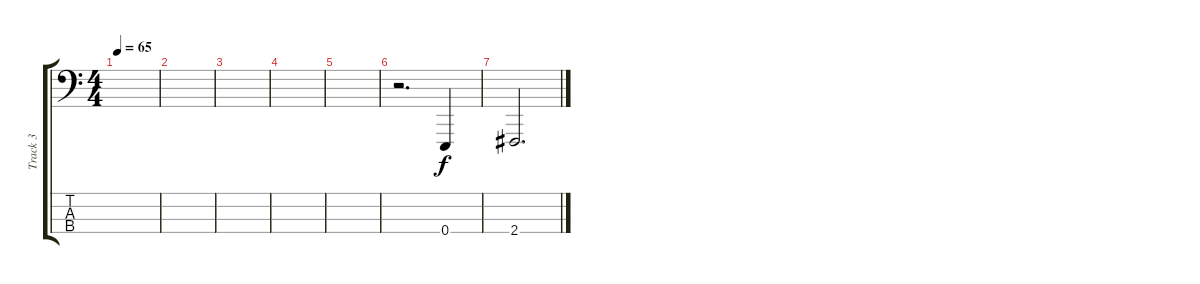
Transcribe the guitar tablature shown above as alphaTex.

\track ("Track 3" "Track 3") {instrument cello}
\staff {score tabs}
\tuning (G2 D2 A1 E1) {hide}
\ts (4 4)
\tempo 65
\clef f4
\ks c
|
|
|
|
|
r.2{d} 0.4.4 |
2.4.2{d}
